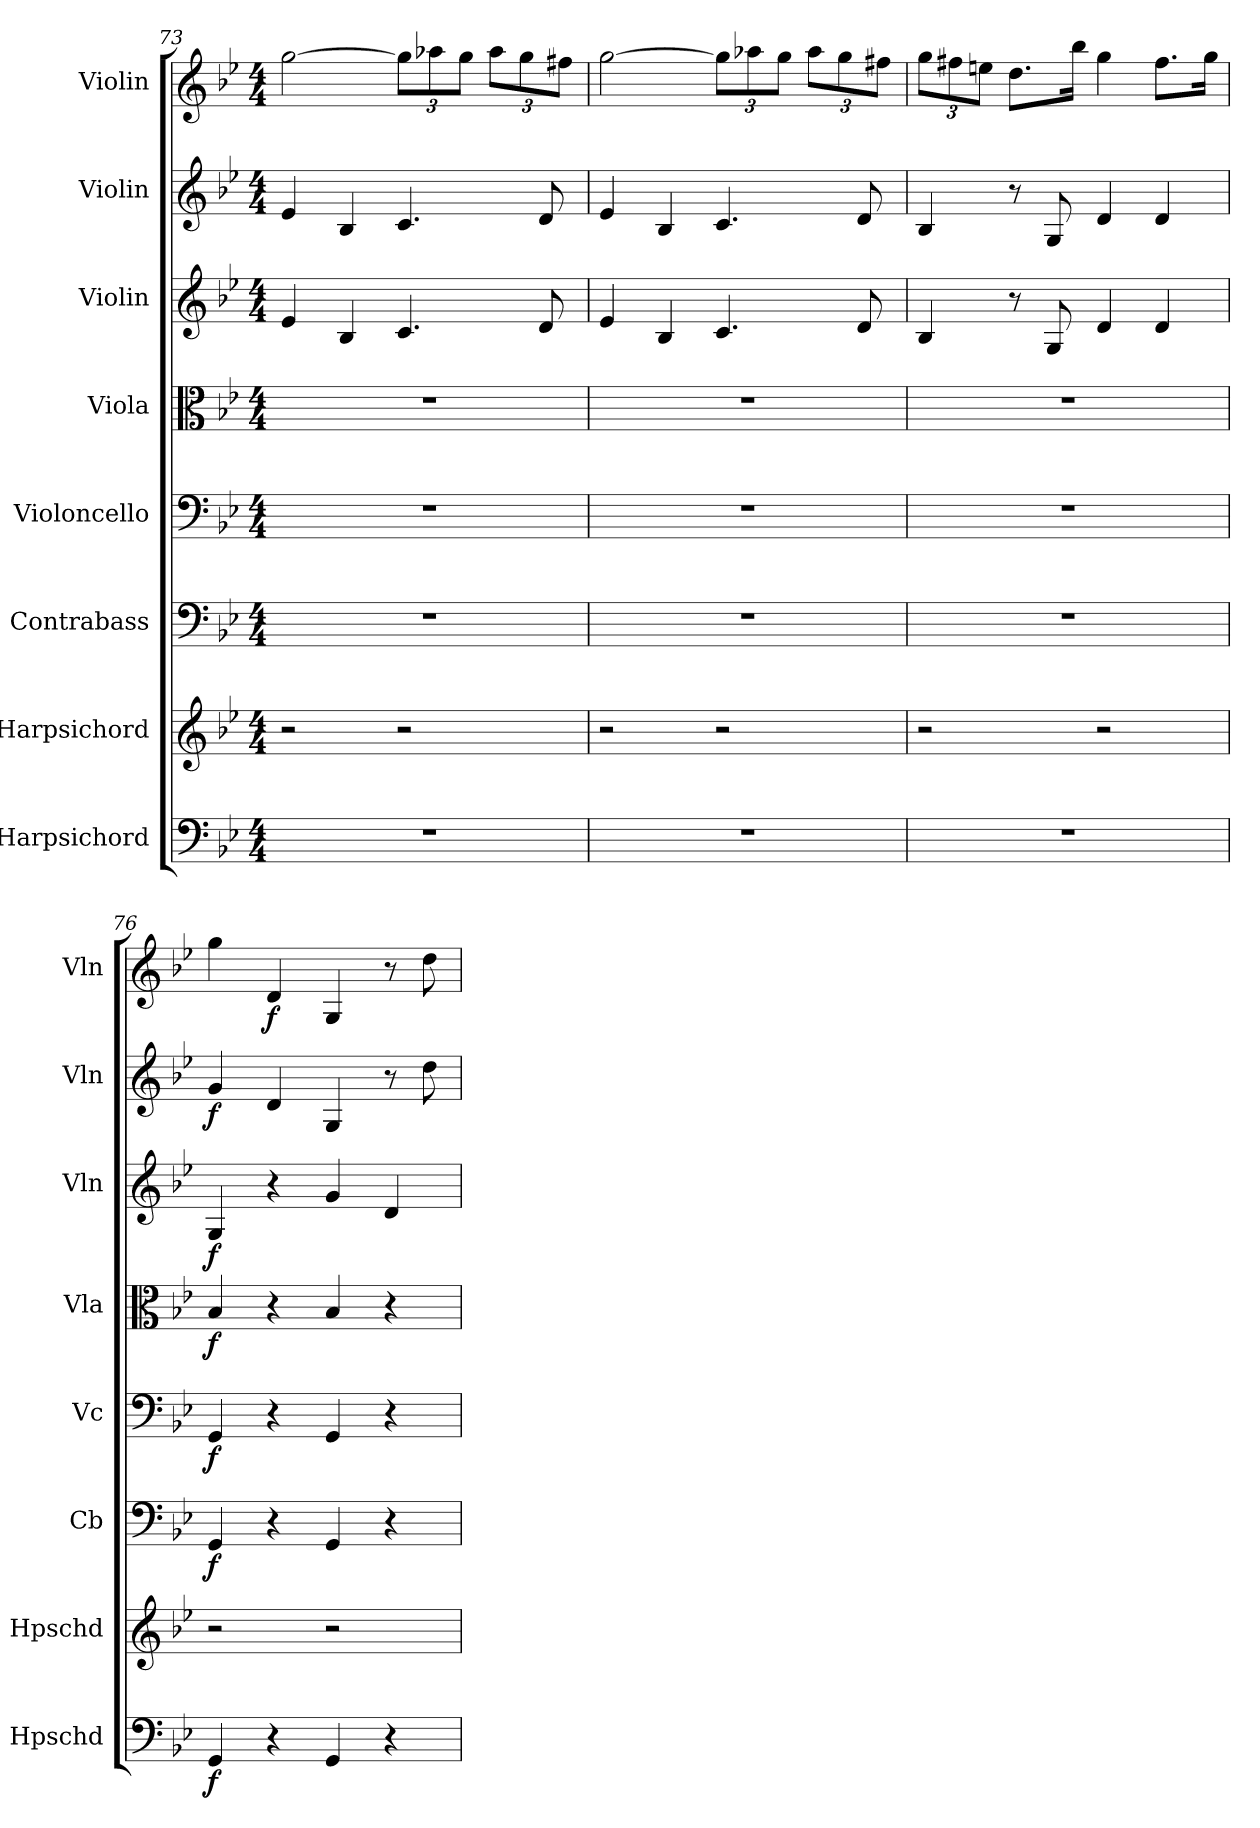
**kern	**dynam	**kern	**kern	**dynam	**kern	**dynam	**kern	**dynam	**kern	**dynam	**kern	**dynam	**kern	**dynam
*part8	*part8	*part7	*part6	*part6	*part5	*part5	*part4	*part4	*part3	*part3	*part2	*part2	*part1	*part1
*staff8	*staff8	*staff7	*staff6	*staff6	*staff5	*staff5	*staff4	*staff4	*staff3	*staff3	*staff2	*staff2	*staff1	*staff1
*I"Harpsichord	*	*I"Harpsichord	*I"Contrabass	*	*I"Violoncello	*	*I"Viola	*	*I"Violin	*	*I"Violin	*	*I"Violin	*
*I'Hpschd	*	*I'Hpschd	*I'Cb	*	*I'Vc	*	*I'Vla	*	*I'Vln	*	*I'Vln	*	*I'Vln	*
*clefF4	*	*clefG2	*clefF4	*	*clefF4	*	*clefC3	*	*clefG2	*	*clefG2	*	*clefG2	*
*k[b-e-]	*	*k[b-e-]	*k[b-e-]	*	*k[b-e-]	*	*k[b-e-]	*	*k[b-e-]	*	*k[b-e-]	*	*k[b-e-]	*
*M4/4	*	*M4/4	*M4/4	*	*M4/4	*	*M4/4	*	*M4/4	*	*M4/4	*	*M4/4	*
=73	=73	=73	=73	=73	=73	=73	=73	=73	=73	=73	=73	=73	=73	=73
1r	.	2r	1r	.	1r	.	1r	.	4e-/	.	4e-/	.	[2gg\	.
.	.	.	.	.	.	.	.	.	4B-/	.	4B-/	.	.	.
.	.	2r	.	.	.	.	.	.	4.c/	.	4.c/	.	12gg\L]	.
.	.	.	.	.	.	.	.	.	.	.	.	.	12aa-X\	.
.	.	.	.	.	.	.	.	.	.	.	.	.	12gg\J	.
.	.	.	.	.	.	.	.	.	.	.	.	.	12aa-\L	.
.	.	.	.	.	.	.	.	.	.	.	.	.	12gg\	.
.	.	.	.	.	.	.	.	.	8d/	.	8d/	.	.	.
.	.	.	.	.	.	.	.	.	.	.	.	.	12ff#X\J	.
=74	=74	=74	=74	=74	=74	=74	=74	=74	=74	=74	=74	=74	=74	=74
1r	.	2r	1r	.	1r	.	1r	.	4e-/	.	4e-/	.	[2gg\	.
.	.	.	.	.	.	.	.	.	4B-/	.	4B-/	.	.	.
.	.	2r	.	.	.	.	.	.	4.c/	.	4.c/	.	12gg\L]	.
.	.	.	.	.	.	.	.	.	.	.	.	.	12aa-X\	.
.	.	.	.	.	.	.	.	.	.	.	.	.	12gg\J	.
.	.	.	.	.	.	.	.	.	.	.	.	.	12aa-\L	.
.	.	.	.	.	.	.	.	.	.	.	.	.	12gg\	.
.	.	.	.	.	.	.	.	.	8d/	.	8d/	.	.	.
.	.	.	.	.	.	.	.	.	.	.	.	.	12ff#X\J	.
=75	=75	=75	=75	=75	=75	=75	=75	=75	=75	=75	=75	=75	=75	=75
1r	.	2r	1r	.	1r	.	1r	.	4B-/	.	4B-/	.	12gg\L	.
.	.	.	.	.	.	.	.	.	.	.	.	.	12ff#X\	.
.	.	.	.	.	.	.	.	.	.	.	.	.	12een\J	.
.	.	.	.	.	.	.	.	.	8r	.	8r	.	8.dd\L	.
.	.	.	.	.	.	.	.	.	8G/	.	8G/	.	.	.
.	.	.	.	.	.	.	.	.	.	.	.	.	16bb-\Jk	.
.	.	2r	.	.	.	.	.	.	4d/	.	4d/	.	4gg\	.
.	.	.	.	.	.	.	.	.	4d/	.	4d/	.	8.ff#\L	.
.	.	.	.	.	.	.	.	.	.	.	.	.	16gg\Jk	.
=76	=76	=76	=76	=76	=76	=76	=76	=76	=76	=76	=76	=76	=76	=76
4GG/	f	2r	4GG/	f	4GG/	f	4B-/	f	4G/	f	4g/	f	4gg\	.
4r	.	.	4r	.	4r	.	4r	.	4r	.	4d/	.	4d/	f
4GG/	.	2r	4GG/	.	4GG/	.	4B-/	.	4g/	.	4G/	.	4G/	.
4r	.	.	4r	.	4r	.	4r	.	4d/	.	8r	.	8r	.
.	.	.	.	.	.	.	.	.	.	.	8dd\	.	8dd\	.
=	=	=	=	=	=	=	=	=	=	=	=	=	=	=
*-	*-	*-	*-	*-	*-	*-	*-	*-	*-	*-	*-	*-	*-	*-
